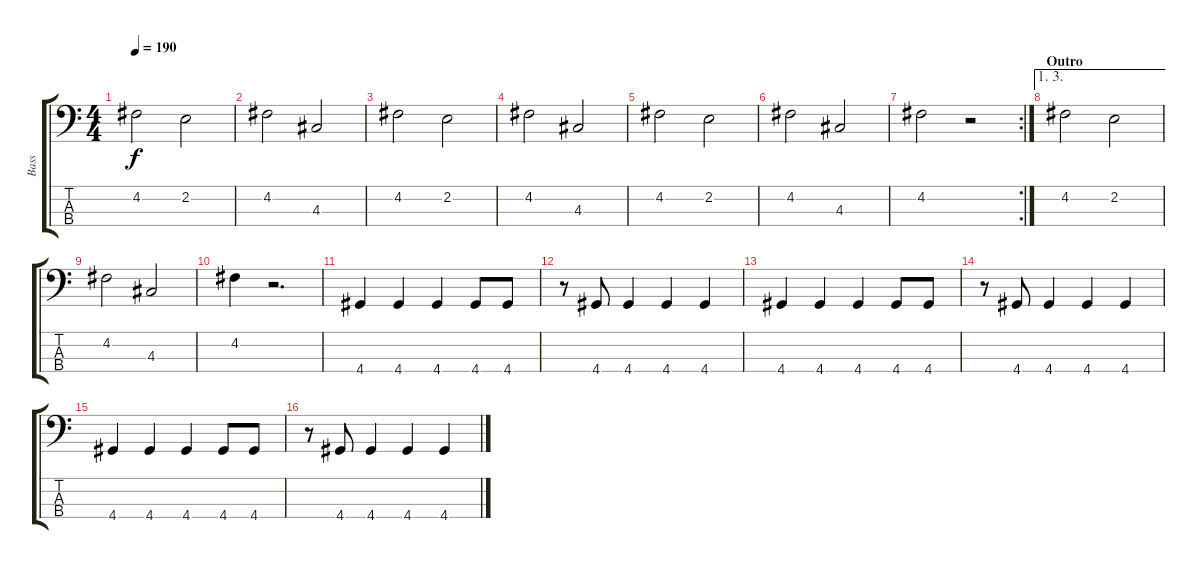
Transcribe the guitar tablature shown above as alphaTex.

\track ("Bass" "Bass") {instrument electricbasspick}
\staff {score tabs}
\tuning (G2 D2 A1 E1) {hide}
\ts (4 4)
\tempo 190
\clef f4
\ks c
4.2.2{dy f} 2.2.2 |
4.2.2 4.3.2 |
4.2.2 2.2.2 |
4.2.2 4.3.2 |
4.2.2 2.2.2 |
4.2.2 4.3.2 |
\rc 2
4.2.2 r.2 |
\ae (1 3)
\section ("" "Outro")
4.2.2 2.2.2 |
4.2.2 4.3.2 |
4.2.4 r.2{d} |
4.4.4 4.4.4 4.4.4 4.4.8 4.4.8 |
r.8 4.4.8 4.4.4 4.4.4 4.4.4 |
4.4.4 4.4.4 4.4.4 4.4.8 4.4.8 |
r.8 4.4.8 4.4.4 4.4.4 4.4.4 |
4.4.4 4.4.4 4.4.4 4.4.8 4.4.8 |
r.8 4.4.8 4.4.4 4.4.4 4.4.4
